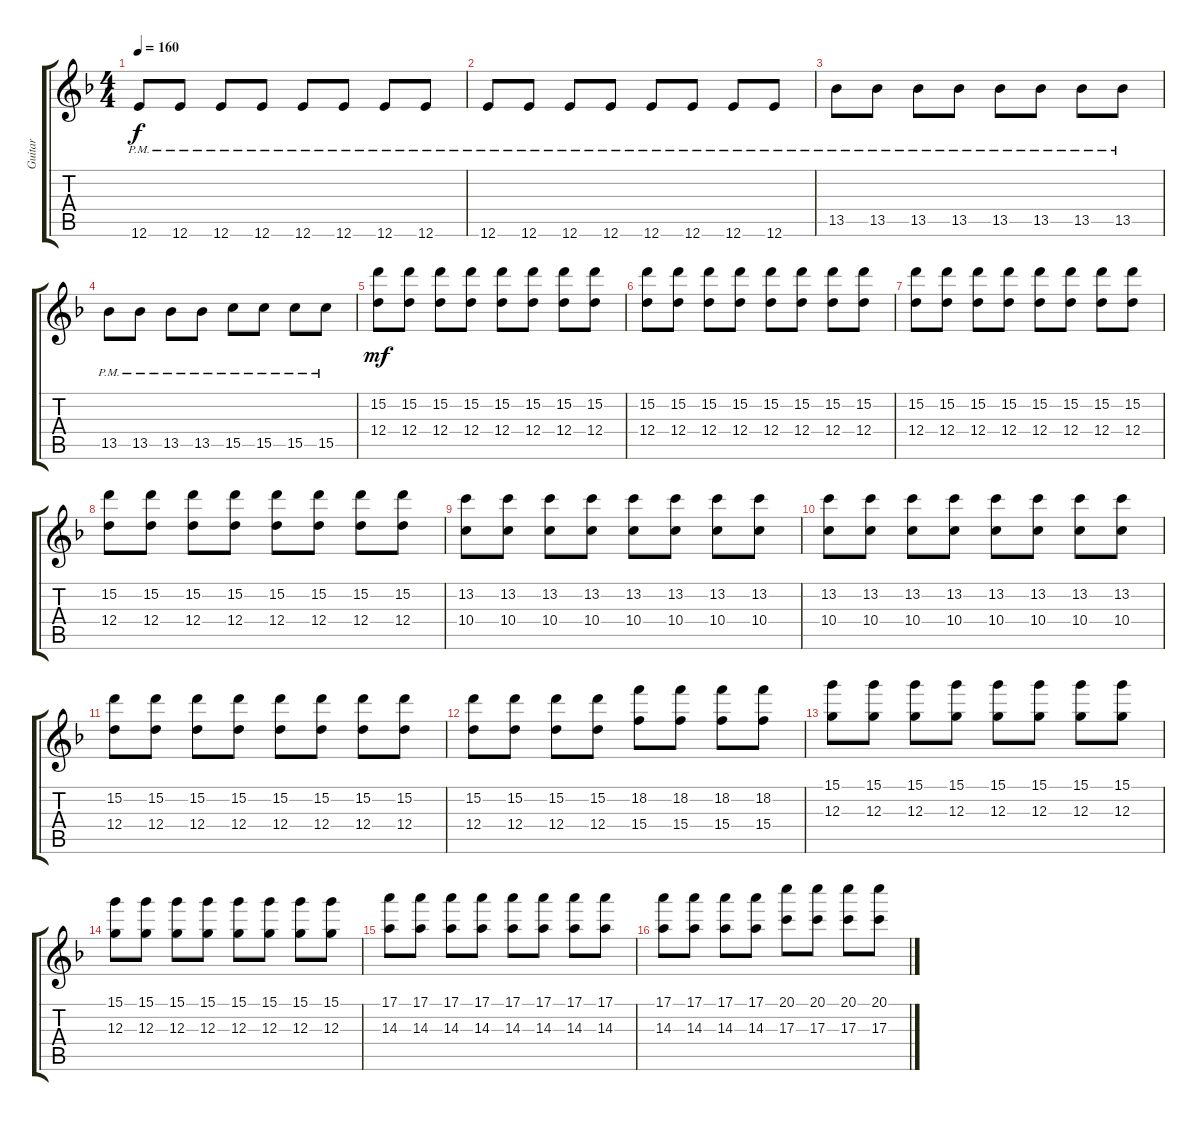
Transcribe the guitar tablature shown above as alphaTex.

\track ("Guitar" "Guitar") {instrument electricguitarmuted}
\staff {score tabs}
\tuning (E4 B3 G3 D3 A2 E2) {hide}
\ts (4 4)
\tempo 160
\clef g2
\ks f
12.6{pm}.8{dy f} 12.6{pm}.8 12.6{pm}.8 12.6{pm}.8 12.6{pm}.8 12.6{pm}.8 12.6{pm}.8 12.6{pm}.8 |
12.6{pm}.8 12.6{pm}.8 12.6{pm}.8 12.6{pm}.8 12.6{pm}.8 12.6{pm}.8 12.6{pm}.8 12.6{pm}.8 |
13.5{pm}.8 13.5{pm}.8 13.5{pm}.8 13.5{pm}.8 13.5{pm}.8 13.5{pm}.8 13.5{pm}.8 13.5{pm}.8 |
13.5{pm}.8 13.5{pm}.8 13.5{pm}.8 13.5{pm}.8 15.5{pm}.8 15.5{pm}.8 15.5{pm}.8 15.5{pm}.8 |
(15.2 12.4).8{dy mf} (15.2 12.4).8 (15.2 12.4).8 (15.2 12.4).8 (15.2 12.4).8 (15.2 12.4).8 (15.2 12.4).8 (15.2 12.4).8 |
(15.2 12.4).8 (15.2 12.4).8 (15.2 12.4).8 (15.2 12.4).8 (15.2 12.4).8 (15.2 12.4).8 (15.2 12.4).8 (15.2 12.4).8 |
(15.2 12.4).8 (15.2 12.4).8 (15.2 12.4).8 (15.2 12.4).8 (15.2 12.4).8 (15.2 12.4).8 (15.2 12.4).8 (15.2 12.4).8 |
(15.2 12.4).8 (15.2 12.4).8 (15.2 12.4).8 (15.2 12.4).8 (15.2 12.4).8 (15.2 12.4).8 (15.2 12.4).8 (15.2 12.4).8 |
(13.2 10.4).8 (13.2 10.4).8 (13.2 10.4).8 (13.2 10.4).8 (13.2 10.4).8 (13.2 10.4).8 (13.2 10.4).8 (13.2 10.4).8 |
(13.2 10.4).8 (13.2 10.4).8 (13.2 10.4).8 (13.2 10.4).8 (13.2 10.4).8 (13.2 10.4).8 (13.2 10.4).8 (13.2 10.4).8 |
(15.2 12.4).8 (15.2 12.4).8 (15.2 12.4).8 (15.2 12.4).8 (15.2 12.4).8 (15.2 12.4).8 (15.2 12.4).8 (15.2 12.4).8 |
(15.2 12.4).8 (15.2 12.4).8 (15.2 12.4).8 (15.2 12.4).8 (18.2 15.4).8 (18.2 15.4).8 (18.2 15.4).8 (18.2 15.4).8 |
(15.1 12.3).8 (15.1 12.3).8 (15.1 12.3).8 (15.1 12.3).8 (15.1 12.3).8 (15.1 12.3).8 (15.1 12.3).8 (15.1 12.3).8 |
(15.1 12.3).8 (15.1 12.3).8 (15.1 12.3).8 (15.1 12.3).8 (15.1 12.3).8 (15.1 12.3).8 (15.1 12.3).8 (15.1 12.3).8 |
(17.1 14.3).8 (17.1 14.3).8 (17.1 14.3).8 (17.1 14.3).8 (17.1 14.3).8 (17.1 14.3).8 (17.1 14.3).8 (17.1 14.3).8 |
(17.1 14.3).8 (17.1 14.3).8 (17.1 14.3).8 (17.1 14.3).8 (20.1 17.3).8 (20.1 17.3).8 (20.1 17.3).8 (20.1 17.3).8
